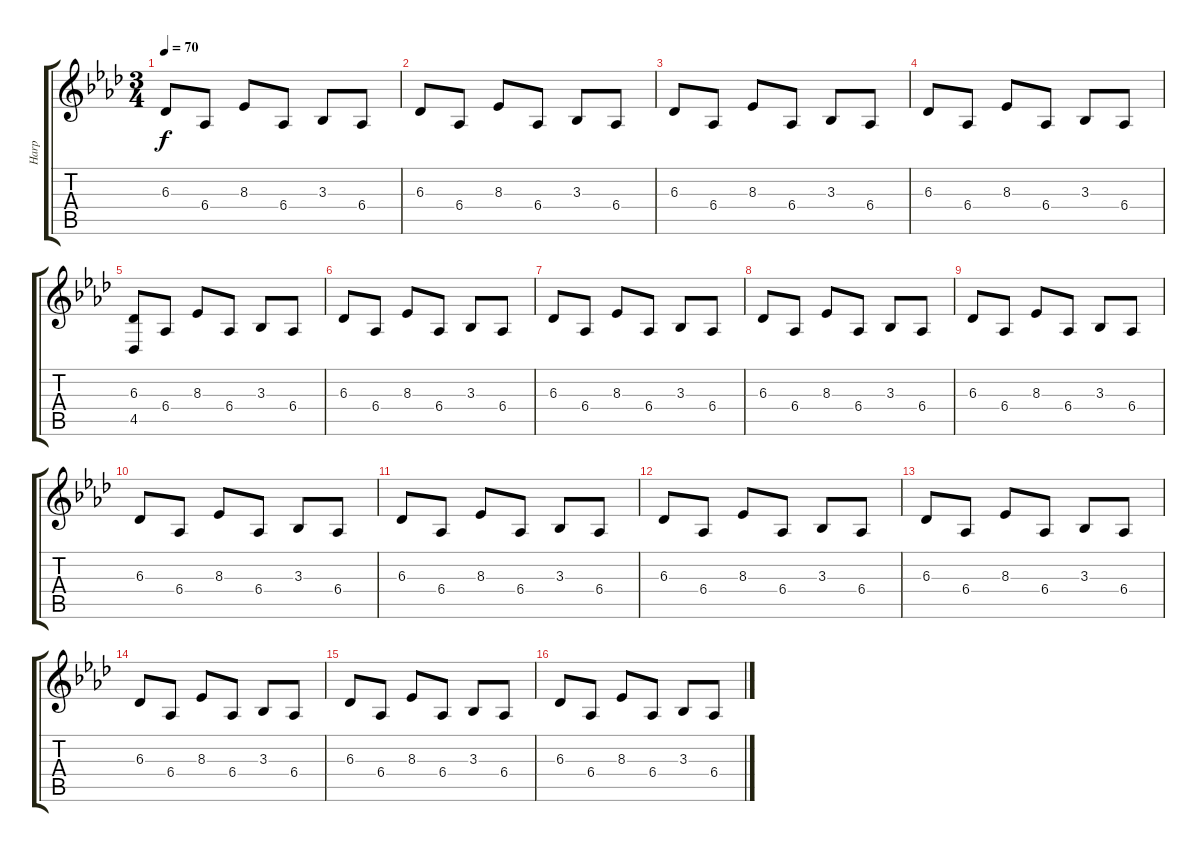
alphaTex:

\track ("Harp" "Harp") {instrument orchestralharp}
\staff {score tabs}
\tuning (E4 B3 G3 D3 A2 E2) {hide}
\ts (3 4)
\tempo 70
\tempo 80
\tempo 70
\clef g2
\ks ab
6.3.8{dy f instrument orchestralharp} 6.4.8 8.3.8 6.4.8 3.3.8 6.4.8 |
6.3.8 6.4.8 8.3.8 6.4.8 3.3.8 6.4.8 |
6.3.8 6.4.8 8.3.8 6.4.8 3.3.8 6.4.8 |
6.3.8 6.4.8 8.3.8 6.4.8 3.3.8 6.4.8 |
(6.3 4.5).8 6.4.8 8.3.8 6.4.8 3.3.8 6.4.8 |
6.3.8 6.4.8 8.3.8 6.4.8 3.3.8 6.4.8 |
6.3.8 6.4.8 8.3.8 6.4.8 3.3.8 6.4.8 |
6.3.8 6.4.8 8.3.8 6.4.8 3.3.8 6.4.8 |
6.3.8 6.4.8 8.3.8 6.4.8 3.3.8 6.4.8 |
6.3.8 6.4.8 8.3.8 6.4.8 3.3.8 6.4.8 |
6.3.8 6.4.8 8.3.8 6.4.8 3.3.8 6.4.8 |
6.3.8 6.4.8 8.3.8 6.4.8 3.3.8 6.4.8 |
6.3.8 6.4.8 8.3.8 6.4.8 3.3.8 6.4.8 |
6.3.8 6.4.8 8.3.8 6.4.8 3.3.8 6.4.8 |
6.3.8 6.4.8 8.3.8 6.4.8 3.3.8 6.4.8 |
6.3.8 6.4.8 8.3.8 6.4.8 3.3.8 6.4.8
